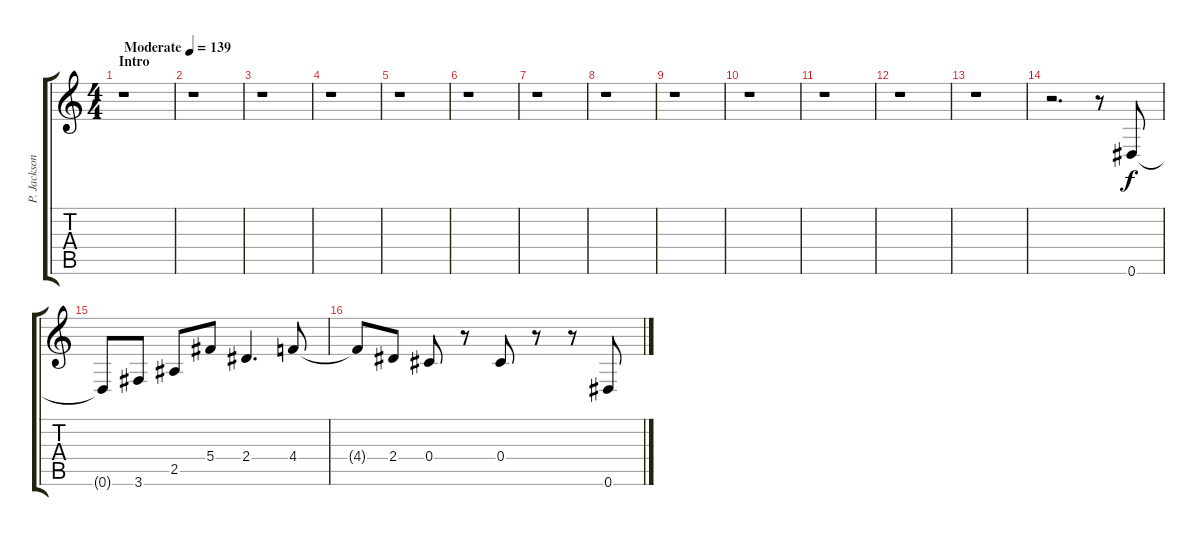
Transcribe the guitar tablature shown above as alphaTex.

\track ("P. Jackson Jr. (Rhythm)" "P. Jackson") {instrument distortionguitar}
\staff {score tabs}
\tuning (Eb4 Bb3 Gb3 Db3 Ab2 Eb2) {hide}
\ts (4 4)
\section ("" "Intro")
\tempo (139 "Moderate")
\clef g2
\ks c
r.1{dy f instrument distortionguitar} |
r.1 |
r.1 |
r.1 |
r.1 |
r.1 |
r.1 |
r.1 |
r.1 |
r.1 |
r.1 |
r.1 |
r.1 |
r.2{d} r.8 0.6.8 |
0.6{t}.8 3.6.8 2.5.8 5.4.8 2.4.4{d} 4.4.8 |
4.4{t}.8 2.4.8 0.4.8 r.8 0.4.8 r.8 r.8 0.6.8
